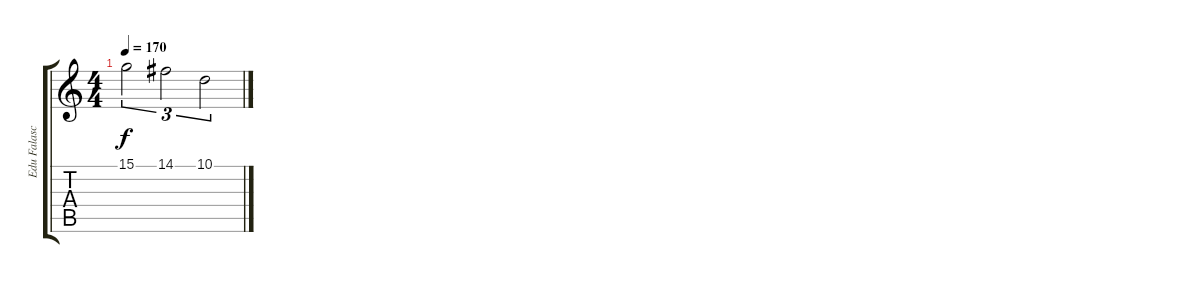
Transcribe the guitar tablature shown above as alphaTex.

\track ("Edu Falaschi" "Edu Falasc") {instrument lead6voice}
\staff {score tabs}
\tuning (E4 B3 G3 D3 A2 E2) {hide}
\ts (4 4)
\tempo 170
\clef g2
\ks c
15.1.2{tu (3 2) dy f} 14.1.2{tu (3 2)} 10.1.2{tu (3 2)}
